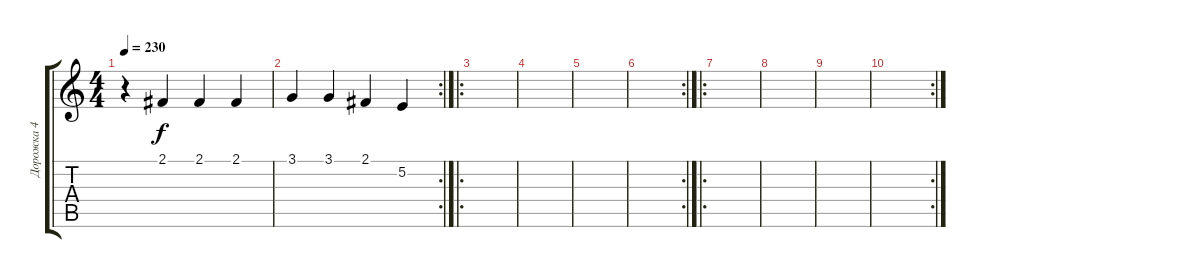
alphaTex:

\track ("Дорожка 4" "Дорожка 4") {instrument tuba}
\staff {score tabs}
\tuning (E4 B3 G3 D3 A2 E2) {hide}
\ts (4 4)
\tempo 230
\clef g2
\ks c
r.4{dy f} 2.1.4 2.1.4 2.1.4 |
\rc 2
3.1.4 3.1.4 2.1.4 5.2.4 |
\ro
|
|
|
\rc 2
|
\ro
|
|
|
\rc 2
